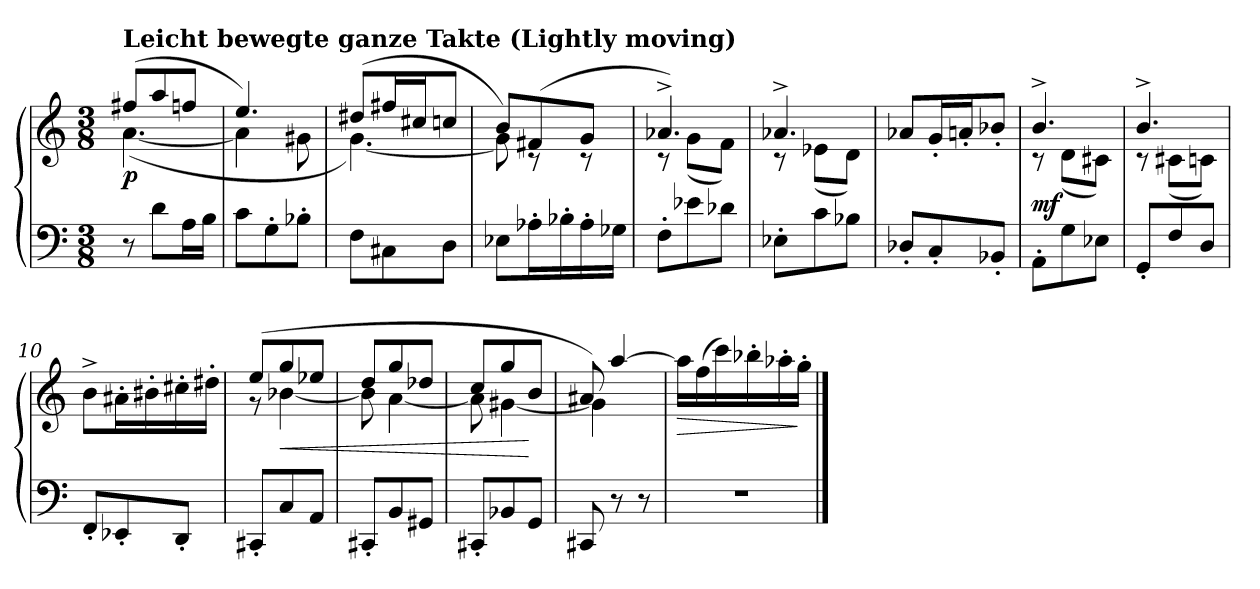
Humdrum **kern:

**kern	**kern	**dynam
*part1	*part1	*part1
*staff2	*staff1	*staff1/2
*clefF4	*clefG2	*
*k[]	*k[]	*
*C:	*C:	*
*M3/8	*M3/8	*
*MM66	*MM66	*
=1	=1	=1
*	*^	*
!	!LO:TX:a:B:t=Leicht bewegte ganze Takte (Lightly moving)	!	!
!	!	!	!LO:DY:b
8r	(>8ff#X/L	(<[<4.a\	p
8d\L	8aa/	.	.
16A\L	8ffn/J	.	.
16B\JJ	.	.	.
=2	=2	=2	=2
8c\L	4.ee/)	4a\]	.
8G'>\	.	.	.
8B-X'>\J	.	8g#X\	.
=3	=3	=3	=3
8F\L	(>8dd#X/L	[<4.g\)	.
8C#X\	16ff#X/L	.	.
.	16cc#X/J	.	.
8D\J	8ccn/J	.	.
=4	=4	=4	=4
8E-X\L	8b/L)	8g\]	.
16A-X'>\L	(>8f#X/	8rB	.
16B-X'>\	.	.	.
16A-'>\	8g/J	8rB	.
16G-X\JJ	.	.	.
!!LO:LB:g=z	!!
=5	=5	=5	=5
8F'>\L	4.a-X^>/)	8rc	.
8e-X\	.	(<8g\L	.
8d-X\J	.	8f\J)	.
=6	=6	=6	=6
8E-X'>\L	4.a-X^>/	8rc	.
8c\	.	(<8e-X\L	.
8B-X\J	.	8d\J)	.
*	*v	*v	*
=7	=7	=7
8D-X'</L	8a-X/L	.
8C'</	16g'</L	.
.	16an'</J	.
8BB-X'</J	8b-X'</J	.
=8	=8	=8
*	*^	*
!	!	!	!LO:DY:b
8AA'>\L	4.b^>/	8rc	mf
8G\	.	(<8d\L	.
8E-X\J	.	8c#X\J)	.
!!LO:LB:g=z	!!
=9	=9	=9	=9
8GG'</L	4.b^>/	8rc	.
8F/	.	(<8c#X\L	.
8D/J	.	8cn\J)	.
*	*v	*v	*
=10	=10	=10
8FF'</L	8b^>\L	.
8EE-X'</	16a#X'>\L	.
.	16b#X'>\	.
8DD'</J	16cc#X'>\	.
.	16dd#X'>\JJ	.
=11	=11	=11
*	*^	*
8CC#X'</L	(>8ee/L	8rg	.
!	!	!	!LO:HP:b
8C/	8gg/	[<4b-X\	<
8AA/J	8ee-X/J	.	.
=12	=12	=12	=12
8CC#X'</L	8dd/L	8b-\]	.
8BB/	8gg/	[<4a\	.
8GG#X/J	8dd-X/J	.	.
!!LO:LB:g=z	!!
=13	=13	=13	=13
8CC#X'</L	8cc/L	8a\]	.
8BB-X/	8gg/	[<4g#\	.
8GG/J	8b/J	.	[
=14	=14	=14	=14
8CC#X/	8a#X/)	4g#\]	.
8r	[>4aa/	.	.
8r	.	8ryy	.
=15	=15	=15	=15
!	!	!	!LO:HP:b
*	*v	*v	*
4.r	16aa\LL]	>
.	(>16ff\	.
.	16ccc\)	.
.	16bb-X'>\	.
.	16aa-X'>\	.
.	16gg'>\JJ	]
==	==	==
*-	*-	*-
